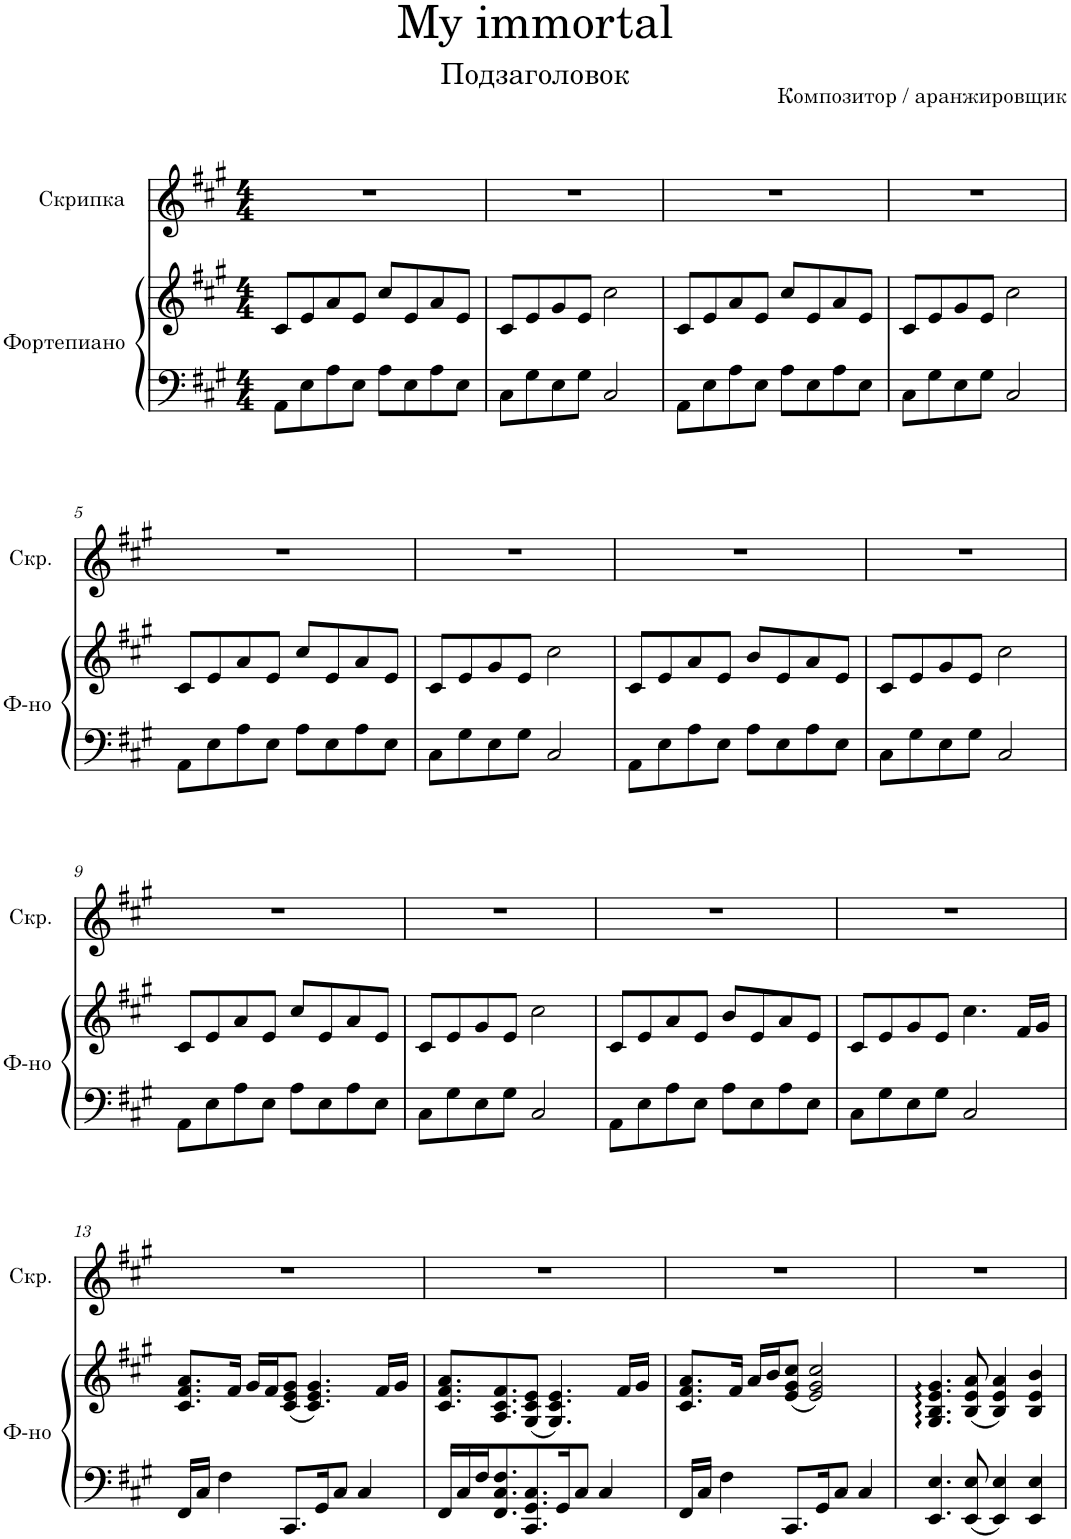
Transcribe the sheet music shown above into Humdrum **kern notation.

**kern	**kern	**kern
*part2	*part2	*part1
*staff3	*staff2	*staff1
*I"Фортепиано	*	*I"Скрипка
*clefF4	*clefG2	*clefG2
*k[f#c#g#]	*k[f#c#g#]	*k[f#c#g#]
*M4/4	*M4/4	*M4/4
=1	=1	=1
8AA\L	8c#/L	1r
8E\	8e/	.
8A\	8a/	.
8E\J	8e/J	.
8A\L	8cc#/L	.
8E\	8e/	.
8A\	8a/	.
8E\J	8e/J	.
=2	=2	=2
8C#\L	8c#/L	1r
8G#\	8e/	.
8E\	8g#/	.
8G#\J	8e/J	.
2C#/	2cc#\	.
=3	=3	=3
8AA\L	8c#/L	1r
8E\	8e/	.
8A\	8a/	.
8E\J	8e/J	.
8A\L	8cc#/L	.
8E\	8e/	.
8A\	8a/	.
8E\J	8e/J	.
=4	=4	=4
8C#\L	8c#/L	1r
8G#\	8e/	.
8E\	8g#/	.
8G#\J	8e/J	.
2C#/	2cc#\	.
!!LO:LB:g=z
=5	=5	=5
8AA\L	8c#/L	1r
8E\	8e/	.
8A\	8a/	.
8E\J	8e/J	.
8A\L	8cc#/L	.
8E\	8e/	.
8A\	8a/	.
8E\J	8e/J	.
=6	=6	=6
8C#\L	8c#/L	1r
8G#\	8e/	.
8E\	8g#/	.
8G#\J	8e/J	.
2C#/	2cc#\	.
=7	=7	=7
8AA\L	8c#/L	1r
8E\	8e/	.
8A\	8a/	.
8E\J	8e/J	.
8A\L	8b/L	.
8E\	8e/	.
8A\	8a/	.
8E\J	8e/J	.
=8	=8	=8
8C#\L	8c#/L	1r
8G#\	8e/	.
8E\	8g#/	.
8G#\J	8e/J	.
2C#/	2cc#\	.
!!LO:LB:g=z
=9	=9	=9
8AA\L	8c#/L	1r
8E\	8e/	.
8A\	8a/	.
8E\J	8e/J	.
8A\L	8cc#/L	.
8E\	8e/	.
8A\	8a/	.
8E\J	8e/J	.
=10	=10	=10
8C#\L	8c#/L	1r
8G#\	8e/	.
8E\	8g#/	.
8G#\J	8e/J	.
2C#/	2cc#\	.
=11	=11	=11
8AA\L	8c#/L	1r
8E\	8e/	.
8A\	8a/	.
8E\J	8e/J	.
8A\L	8b/L	.
8E\	8e/	.
8A\	8a/	.
8E\J	8e/J	.
=12	=12	=12
8C#\L	8c#/L	1r
8G#\	8e/	.
8E\	8g#/	.
8G#\J	8e/J	.
2C#/	4.cc#\	.
.	16f#/LL	.
.	16g#/JJ	.
!!LO:LB:g=z
=13	=13	=13
16FF#/LL	8.c#/ 8.f#/ 8.a/L	1r
16C#/JJ	.	.
4F#\	.	.
.	16f#/Jk	.
.	16g#/LL	.
.	16f#/J	.
8.CC#/L	(8c#/ 8e/ 8g#/J	.
.	4.c#/ 4.e/ 4.g#/)	.
16GG#/K	.	.
8C#/J	.	.
4C#/	.	.
.	16f#/LL	.
.	16g#/JJ	.
=14	=14	=14
16FF#/LL	8.c#/ 8.f#/ 8.a/L	1r
16C#/	.	.
16F#/J	.	.
8.FF#/ 8.C#/ 8.F#/	8.A/ 8.c#/ 8.f#/	.
8.CC#/ 8.GG#/ 8.C#/	(8G#/ 8c#/ 8e/J	.
.	4.G#/ 4.c#/ 4.e/)	.
16GG#/K	.	.
8C#/J	.	.
4C#/	.	.
.	16f#/LL	.
.	16g#/JJ	.
=15	=15	=15
16FF#/LL	8.c#/ 8.f#/ 8.a/L	1r
16C#/JJ	.	.
4F#\	.	.
.	16f#/Jk	.
.	16a/LL	.
.	16b/J	.
8.CC#/L	(8e/ 8g#/ 8cc#/J	.
.	2e/ 2g#/ 2cc#/)	.
16GG#/K	.	.
8C#/J	.	.
4C#/	.	.
=16	=16	=16
4.EE/ 4.E/	4.G#/: 4.B/: 4.e/: 4.g#/:	1r
8EE/ 8E/	(8B/ 8e/ 8a/	.
4EE/ 4E/	4B/ 4e/ 4a/)	.
4EE/ 4E/	4B/ 4e/ 4b/	.
=	=	=
*-	*-	*-
